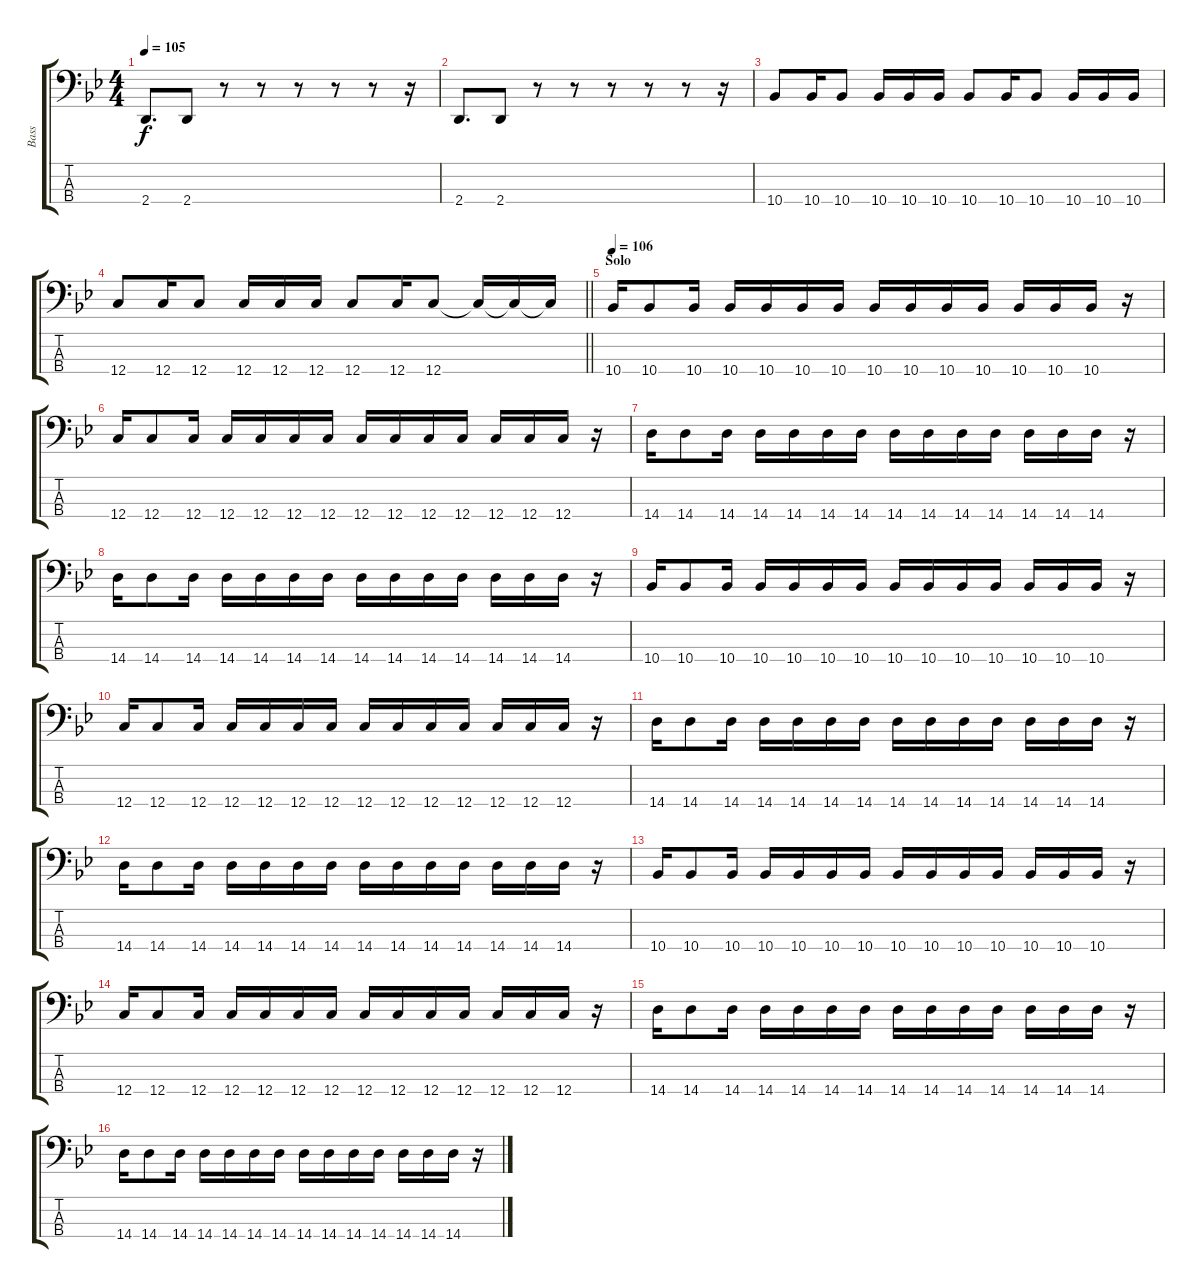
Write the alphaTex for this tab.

\track ("Bass" "Bass") {instrument electricbassfinger}
\staff {score tabs}
\tuning (F2 C2 G1 C1) {hide}
\ts (4 4)
\tempo 105
\clef f4
\ks bb
2.4.8{d dy f} 2.4.8 r.8 r.8 r.8 r.8 r.8 r.16 |
2.4.8{d} 2.4.8 r.8 r.8 r.8 r.8 r.8 r.16 |
10.4.8 10.4.16 10.4.8 10.4.16 10.4.16 10.4.16 10.4.8 10.4.16 10.4.8 10.4.16 10.4.16 10.4.16 |
\barLineRight lightlight
12.4.8 12.4.16 12.4.8 12.4.16 12.4.16 12.4.16 12.4.8 12.4.16 12.4.8 12.4{t}.16 12.4{t}.16 12.4{t}.16 |
\section ("" "Solo")
\tempo 106
10.4.16 10.4.8 10.4.16 10.4.16 10.4.16 10.4.16 10.4.16 10.4.16 10.4.16 10.4.16 10.4.16 10.4.16 10.4.16 10.4.16 r.16 |
12.4.16 12.4.8 12.4.16 12.4.16 12.4.16 12.4.16 12.4.16 12.4.16 12.4.16 12.4.16 12.4.16 12.4.16 12.4.16 12.4.16 r.16 |
14.4.16 14.4.8 14.4.16 14.4.16 14.4.16 14.4.16 14.4.16 14.4.16 14.4.16 14.4.16 14.4.16 14.4.16 14.4.16 14.4.16 r.16 |
14.4.16 14.4.8 14.4.16 14.4.16 14.4.16 14.4.16 14.4.16 14.4.16 14.4.16 14.4.16 14.4.16 14.4.16 14.4.16 14.4.16 r.16 |
10.4.16 10.4.8 10.4.16 10.4.16 10.4.16 10.4.16 10.4.16 10.4.16 10.4.16 10.4.16 10.4.16 10.4.16 10.4.16 10.4.16 r.16 |
12.4.16 12.4.8 12.4.16 12.4.16 12.4.16 12.4.16 12.4.16 12.4.16 12.4.16 12.4.16 12.4.16 12.4.16 12.4.16 12.4.16 r.16 |
14.4.16 14.4.8 14.4.16 14.4.16 14.4.16 14.4.16 14.4.16 14.4.16 14.4.16 14.4.16 14.4.16 14.4.16 14.4.16 14.4.16 r.16 |
14.4.16 14.4.8 14.4.16 14.4.16 14.4.16 14.4.16 14.4.16 14.4.16 14.4.16 14.4.16 14.4.16 14.4.16 14.4.16 14.4.16 r.16 |
10.4.16 10.4.8 10.4.16 10.4.16 10.4.16 10.4.16 10.4.16 10.4.16 10.4.16 10.4.16 10.4.16 10.4.16 10.4.16 10.4.16 r.16 |
12.4.16 12.4.8 12.4.16 12.4.16 12.4.16 12.4.16 12.4.16 12.4.16 12.4.16 12.4.16 12.4.16 12.4.16 12.4.16 12.4.16 r.16 |
14.4.16 14.4.8 14.4.16 14.4.16 14.4.16 14.4.16 14.4.16 14.4.16 14.4.16 14.4.16 14.4.16 14.4.16 14.4.16 14.4.16 r.16 |
14.4.16 14.4.8 14.4.16 14.4.16 14.4.16 14.4.16 14.4.16 14.4.16 14.4.16 14.4.16 14.4.16 14.4.16 14.4.16 14.4.16 r.16
